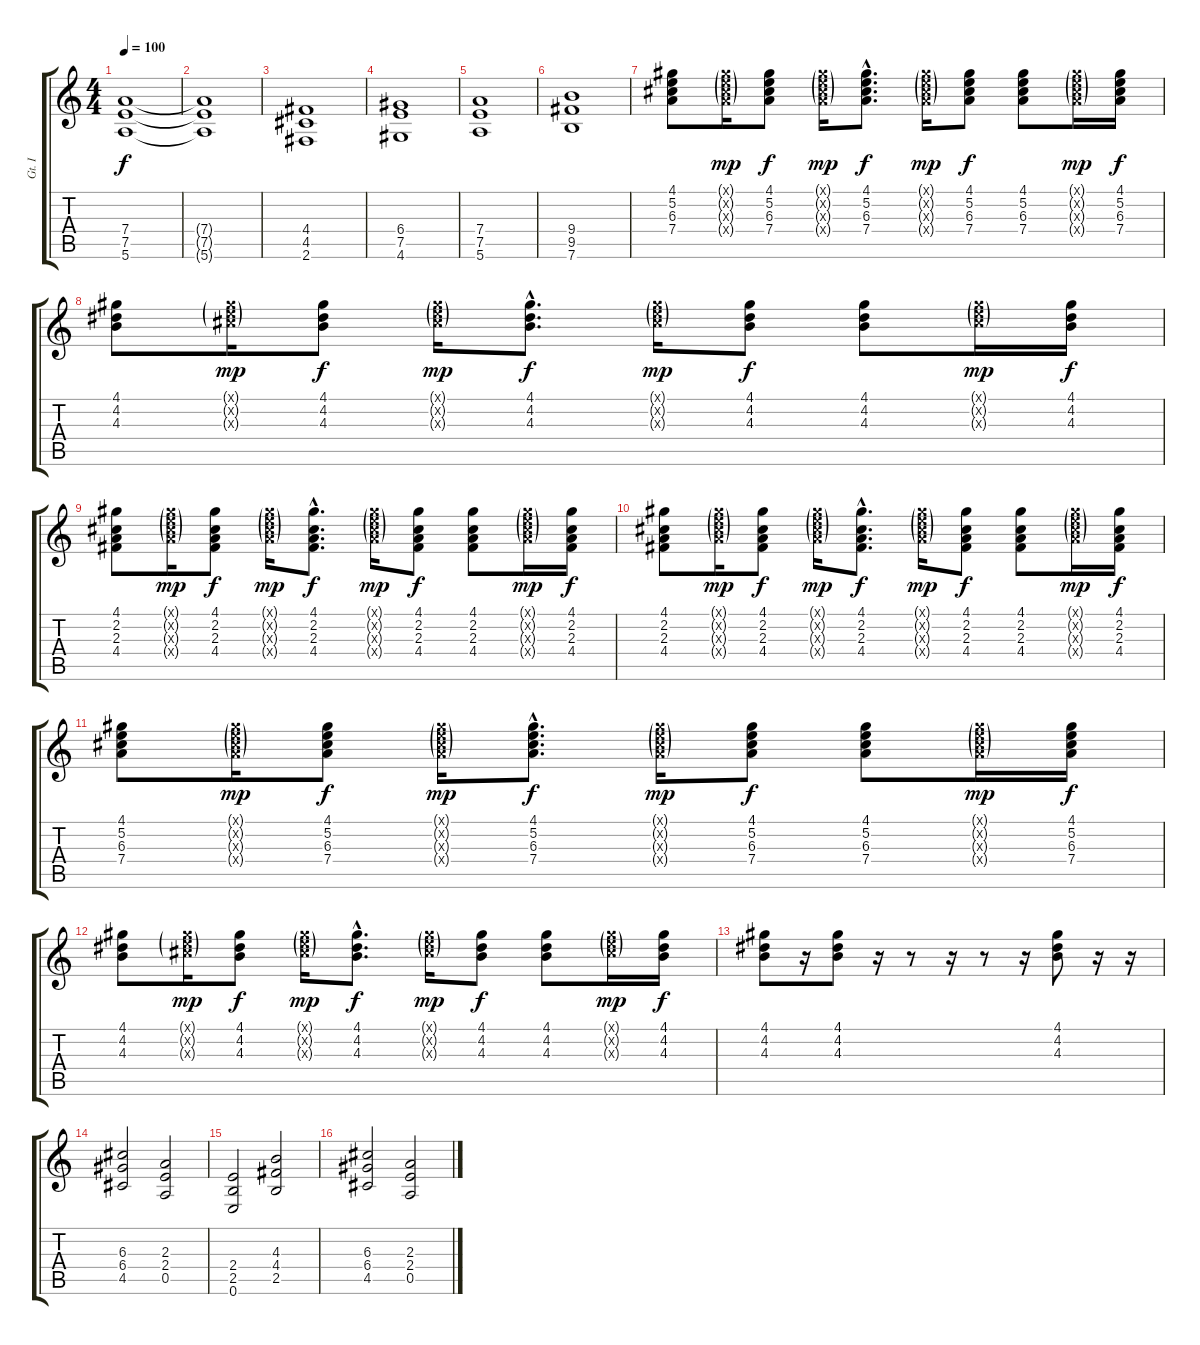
\track ("Gt. I" "Gt. I") {instrument distortionguitar}
\staff {score tabs}
\tuning (E4 B3 G3 D3 A2 E2) {hide}
\ts (4 4)
\tempo 100
\clef g2
\ks c
(7.4 7.5 5.6).1{dy f} |
(7.4{t} 7.5{t} 5.6{t}).1 |
(4.4 4.5 2.6).1 |
(6.4 7.5 4.6).1 |
(7.4 7.5 5.6).1 |
(9.4 9.5 7.6).1 |
(4.1 5.2 6.3 7.4).8{volume 2 instrument acousticguitarsteel} (4.1{g x} 5.2{g x} 6.3{g x} 7.4{g x}).16{dy mp volume 7} (4.1 5.2 6.3 7.4).8{dy f} (4.1{g x} 5.2{g x} 6.3{g x} 7.4{g x}).16{dy mp} (4.1{hac} 5.2{hac} 6.3{hac} 7.4{hac}).8{d dy f} (4.1{g x} 5.2{g x} 6.3{g x} 7.4{g x}).16{dy mp} (4.1 5.2 6.3 7.4).8{dy f} (4.1 5.2 6.3 7.4).8 (4.1{g x} 5.2{g x} 6.3{g x} 7.4{g x}).16{dy mp} (4.1 5.2 6.3 7.4).16{dy f} |
(4.1 4.2 4.3).8 (4.1{g x} 5.2{g x} 6.3{g x}).16{dy mp} (4.1 4.2 4.3).8{dy f} (4.1{g x} 5.2{g x} 6.3{g x}).16{dy mp} (4.1{hac} 4.2{hac} 4.3{hac}).8{d dy f} (4.1{g x} 5.2{g x} 6.3{g x}).16{dy mp} (4.1 4.2 4.3).8{dy f} (4.1 4.2 4.3).8 (4.1{g x} 5.2{g x} 6.3{g x}).16{dy mp} (4.1 4.2 4.3).16{dy f} |
(4.1 2.2 2.3 4.4).8 (4.1{g x} 5.2{g x} 6.3{g x} 7.4{g x}).16{dy mp} (4.1 2.2 2.3 4.4).8{dy f} (4.1{g x} 5.2{g x} 6.3{g x} 7.4{g x}).16{dy mp} (4.1{hac} 2.2{hac} 2.3{hac} 4.4{hac}).8{d dy f} (4.1{g x} 5.2{g x} 6.3{g x} 7.4{g x}).16{dy mp} (4.1 2.2 2.3 4.4).8{dy f} (4.1 2.2 2.3 4.4).8 (4.1{g x} 5.2{g x} 6.3{g x} 7.4{g x}).16{dy mp} (4.1 2.2 2.3 4.4).16{dy f} |
(4.1 2.2 2.3 4.4).8 (4.1{g x} 5.2{g x} 6.3{g x} 7.4{g x}).16{dy mp} (4.1 2.2 2.3 4.4).8{dy f} (4.1{g x} 5.2{g x} 6.3{g x} 7.4{g x}).16{dy mp} (4.1{hac} 2.2{hac} 2.3{hac} 4.4{hac}).8{d dy f} (4.1{g x} 5.2{g x} 6.3{g x} 7.4{g x}).16{dy mp} (4.1 2.2 2.3 4.4).8{dy f} (4.1 2.2 2.3 4.4).8 (4.1{g x} 5.2{g x} 6.3{g x} 7.4{g x}).16{dy mp} (4.1 2.2 2.3 4.4).16{dy f} |
(4.1 5.2 6.3 7.4).8{volume 10} (4.1{g x} 5.2{g x} 6.3{g x} 7.4{g x}).16{dy mp} (4.1 5.2 6.3 7.4).8{dy f} (4.1{g x} 5.2{g x} 6.3{g x} 7.4{g x}).16{dy mp} (4.1{hac} 5.2{hac} 6.3{hac} 7.4{hac}).8{d dy f} (4.1{g x} 5.2{g x} 6.3{g x} 7.4{g x}).16{dy mp} (4.1 5.2 6.3 7.4).8{dy f} (4.1 5.2 6.3 7.4).8 (4.1{g x} 5.2{g x} 6.3{g x} 7.4{g x}).16{dy mp} (4.1 5.2 6.3 7.4).16{dy f} |
(4.1 4.2 4.3).8 (4.1{g x} 5.2{g x} 6.3{g x}).16{dy mp} (4.1 4.2 4.3).8{dy f} (4.1{g x} 5.2{g x} 6.3{g x}).16{dy mp} (4.1{hac} 4.2{hac} 4.3{hac}).8{d dy f} (4.1{g x} 5.2{g x} 6.3{g x}).16{dy mp} (4.1 4.2 4.3).8{dy f} (4.1 4.2 4.3).8 (4.1{g x} 5.2{g x} 6.3{g x}).16{dy mp} (4.1 4.2 4.3).16{dy f} |
(4.1 4.2 4.3).8{volume 0} r.16 (4.1 4.2 4.3).8 r.16 r.8 r.16 r.8 r.16 (4.1 4.2 4.3).8 r.16 r.16{volume 10 instrument distortionguitar} |
(6.3 6.4 4.5).2{volume 10} (2.3 2.4 0.5).2 |
(2.4 2.5 0.6).2 (4.3 4.4 2.5).2 |
(6.3 6.4 4.5).2 (2.3 2.4 0.5).2
